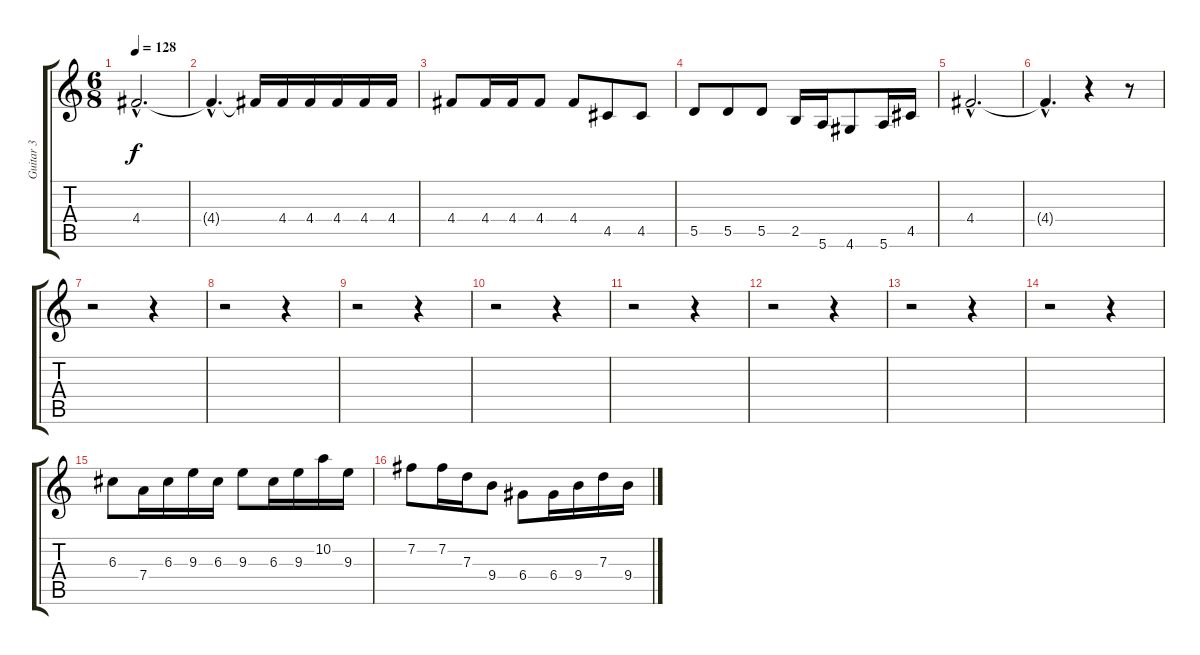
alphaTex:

\track ("Guitar 3" "Guitar 3") {instrument distortionguitar}
\staff {score tabs}
\tuning (E4 B3 G3 D3 A2 E2) {hide}
\ts (6 8)
\tempo 128
\clef g2
\ks c
4.4{hac}.2{d dy f} |
4.4{hac t}.4{d} 4.4{t}.16 4.4.16 4.4.16 4.4.16 4.4.16 4.4.16 |
4.4.8 4.4.16 4.4.16 4.4.8 4.4.8 4.5.8 4.5.8 |
5.5.8 5.5.8 5.5.8 2.5.16 5.6.16 4.6.8 5.6.16 4.5.16 |
4.4{hac}.2{d} |
4.4{hac t}.4{d} r.4 r.8 |
r.2 r.4 |
r.2 r.4 |
r.2 r.4 |
r.2 r.4 |
r.2 r.4 |
r.2 r.4 |
r.2 r.4 |
r.2 r.4 |
6.3.8 7.4.16 6.3.16 9.3.16 6.3.16 9.3.8 6.3.16 9.3.16 10.2.16 9.3.16 |
7.2.8 7.2.16 7.3.16 9.4.8 6.4.8 6.4.16 9.4.16 7.3.16 9.4.16
